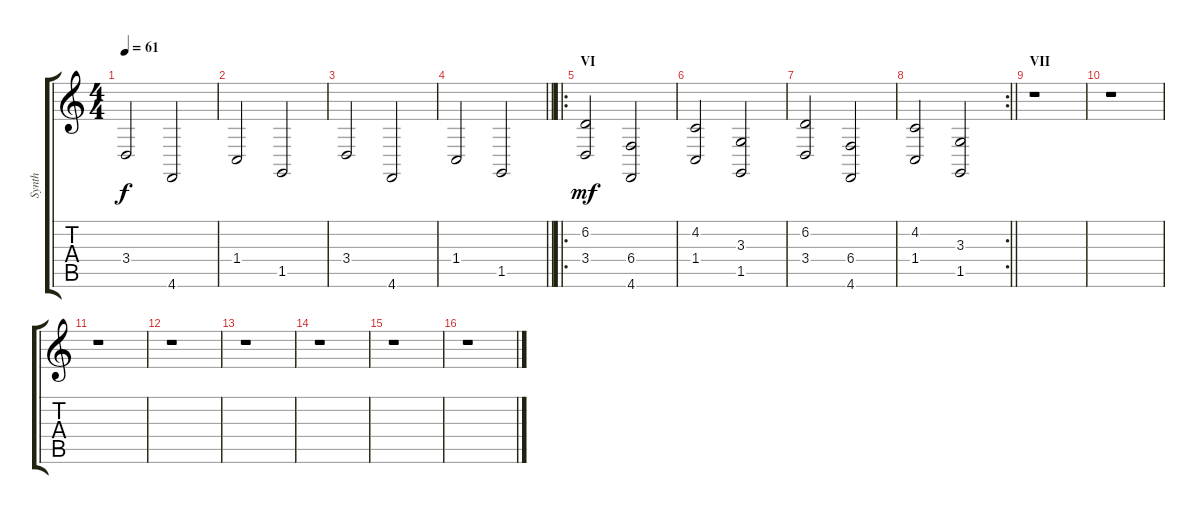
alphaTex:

\track ("Synth" "Synth") {instrument ocarina}
\staff {score tabs}
\tuning (Db4 Ab3 E3 B2 Gb2 Db2) {hide}
\ts (4 4)
\tempo 61
\clef g2
\ks c
3.4.2{dy f} 4.6.2 |
1.4.2 1.5.2 |
3.4.2 4.6.2 |
\barLineRight lightlight
1.4.2 1.5.2 |
\ro
\section ("" "VI")
(6.2 3.4).2{dy mf instrument pad5bowed} (6.4 4.6).2 |
(4.2 1.4).2 (3.3 1.5).2 |
(6.2 3.4).2 (6.4 4.6).2 |
\rc 2
\barLineRight lightlight
(4.2 1.4).2 (3.3 1.5).2 |
\section ("" "VII")
r.1 |
r.1 |
r.1 |
r.1 |
r.1 |
r.1 |
r.1 |
r.1
